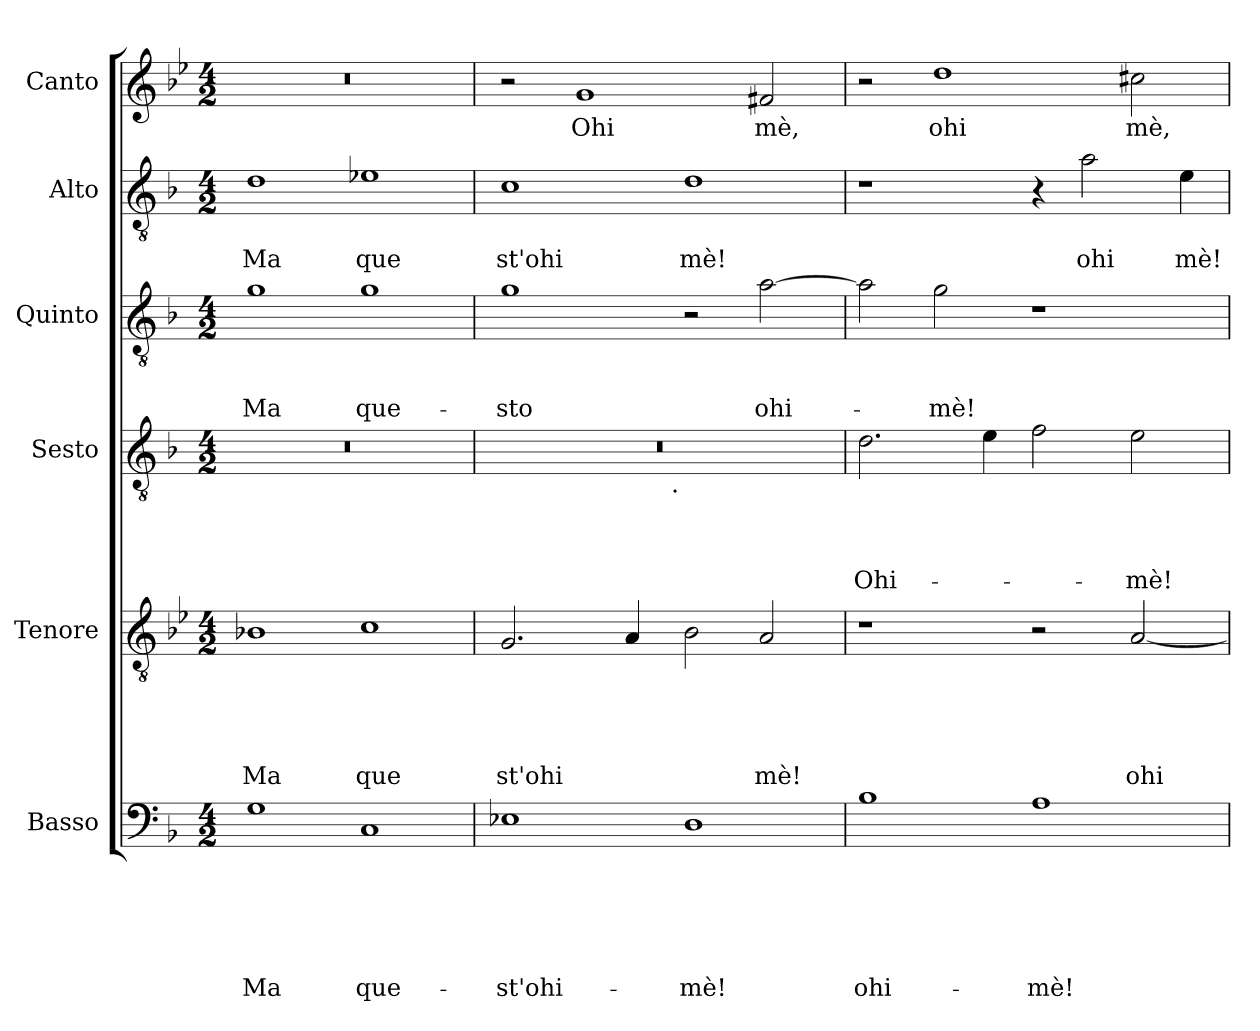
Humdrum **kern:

**kern	**text	**text	**text	**text	**text	**text	**kern	**text	**text	**text	**text	**text	**kern	**text	**text	**text	**text	**kern	**text	**text	**text	**kern	**text	**text	**kern	**text
*part6	*part6	*part6	*part6	*part6	*part6	*part6	*part5	*part5	*part5	*part5	*part5	*part5	*part4	*part4	*part4	*part4	*part4	*part3	*part3	*part3	*part3	*part2	*part2	*part2	*part1	*part1
*staff6	*staff6	*staff6	*staff6	*staff6	*staff6	*staff6	*staff5	*staff5	*staff5	*staff5	*staff5	*staff5	*staff4	*staff4	*staff4	*staff4	*staff4	*staff3	*staff3	*staff3	*staff3	*staff2	*staff2	*staff2	*staff1	*staff1
*I"Basso	*	*	*	*	*	*	*I"Tenore	*	*	*	*	*	*I"Sesto	*	*	*	*	*I"Quinto	*	*	*	*I"Alto	*	*	*I"Canto	*
*clefF4	*	*	*	*	*	*	*clefGv2	*	*	*	*	*	*clefGv2	*	*	*	*	*clefGv2	*	*	*	*clefGv2	*	*	*clefG2	*
*ITrd-3c-5	*	*	*	*	*	*	*	*	*	*	*	*	*ITrd-3c-5	*	*	*	*	*ITrd-3c-5	*	*	*	*ITrd-3c-5	*	*	*	*
*k[b-e-]	*	*	*	*	*	*	*k[b-e-]	*	*	*	*	*	*k[b-e-]	*	*	*	*	*k[b-e-]	*	*	*	*k[b-e-]	*	*	*k[b-e-]	*
*B-:	*	*	*	*	*	*	*B-:	*	*	*	*	*	*B-:	*	*	*	*	*B-:	*	*	*	*B-:	*	*	*B-:	*
*M4/2	*	*	*	*	*	*	*M4/2	*	*	*	*	*	*M4/2	*	*	*	*	*M4/2	*	*	*	*M4/2	*	*	*M4/2	*
=1	=1	=1	=1	=1	=1	=1	=1	=1	=1	=1	=1	=1	=1	=1	=1	=1	=1	=1	=1	=1	=1	=1	=1	=1	=1	=1
!	!	!	!	!	!	!LO:LY:b	!	!	!	!	!	!LO:LY:b	!	!	!	!	!	!	!	!	!LO:LY:b	!	!	!LO:LY:b	!	!
1c	.	.	.	.	.	Ma	1B-X	.	.	.	.	Ma	0r	.	.	.	.	1cc	.	.	Ma	1g	.	Ma	0r	.
!	!	!	!	!	!	!LO:LY:b	!	!	!	!	!	!LO:LY:b	!	!	!	!	!	!	!	!	!LO:LY:b	!	!	!LO:LY:b	!	!
1F	.	.	.	.	.	que-	1c	.	.	.	.	que	.	.	.	.	.	1cc	.	.	que-	1a-X	.	que	.	.
=2	=2	=2	=2	=2	=2	=2	=2	=2	=2	=2	=2	=2	=2	=2	=2	=2	=2	=2	=2	=2	=2	=2	=2	=2	=2	=2
!	!	!	!	!	!	!LO:LY:b	!	!	!	!	!	!LO:LY:b	!	!	!	!	!	!	!	!	!LO:LY:b	!	!	!LO:LY:b	!	!
*	*	*	*	*	*	*	*	*	*	*	*	*	*^	*	*	*	*	*	*	*	*	*	*	*	*	*
1A-X	.	.	.	.	.	-st'ohi-	2.G/	.	.	.	.	st'ohi	0r	2ryy	.	.	.	.	1cc	.	.	-sto	1f	.	st'ohi	2r	.
!	!	!	!	!	!	!	!	!	!	!	!	!	!	!	!	!	!	!	!	!	!	!	!	!	!	!	!LO:LY:b
.	.	.	.	.	.	.	.	.	.	.	.	.	.	4...ryy	.	.	.	.	.	.	.	.	.	.	.	1g	Ohi
.	.	.	.	.	.	.	4A/	.	.	.	.	.	.	.	.	.	.	.	.	.	.	.	.	.	.	.	.
!	!	!	!	!	!	!	!	!	!	!	!	!	!	!LO:TX:b:t=.	!	!	!	!	!	!	!	!	!	!	!	!	!
.	.	.	.	.	.	.	.	.	.	.	.	.	.	1ryy	.	.	.	.	.	.	.	.	.	.	.	.	.
!	!	!	!	!	!	!LO:LY:b	!	!	!	!	!	!	!	!	!	!	!	!	!	!	!	!	!	!	!LO:LY:b	!	!
1G	.	.	.	.	.	-mè!	2B-\	.	.	.	.	.	.	.	.	.	.	.	2r	.	.	.	1g	.	mè!	.	.
!	!	!	!	!	!	!	!	!	!	!	!	!LO:LY:b	!	!	!	!	!	!	!	!	!	!LO:LY:b	!	!	!	!	!LO:LY:b
.	.	.	.	.	.	.	2A/	.	.	.	.	mè!	.	.	.	.	.	.	[>2dd\	.	.	ohi-	.	.	.	2f#X/	mè,
.	.	.	.	.	.	.	.	.	.	.	.	.	.	32ryy	.	.	.	.	.	.	.	.	.	.	.	.	.
=3	=3	=3	=3	=3	=3	=3	=3	=3	=3	=3	=3	=3	=3	=3	=3	=3	=3	=3	=3	=3	=3	=3	=3	=3	=3	=3	=3
!	!	!	!	!	!	!LO:LY:b	!	!	!	!	!	!	!	!	!	!	!	!LO:LY:b	!	!	!	!	!	!	!	!	!
*	*	*	*	*	*	*	*	*	*	*	*	*	*v	*v	*	*	*	*	*	*	*	*	*	*	*	*	*
1e-	.	.	.	.	.	ohi-	1r	.	.	.	.	.	2.g\	.	.	.	Ohi-	2dd\]	.	.	.	1r	.	.	2r	.
!	!	!	!	!	!	!	!	!	!	!	!	!	!	!	!	!	!	!	!	!	!LO:LY:b	!	!	!	!	!LO:LY:b
.	.	.	.	.	.	.	.	.	.	.	.	.	.	.	.	.	.	2cc\	.	.	-mè!	.	.	.	1dd	ohi
.	.	.	.	.	.	.	.	.	.	.	.	.	4a\	.	.	.	.	.	.	.	.	.	.	.	.	.
!	!	!	!	!	!	!LO:LY:b	!	!	!	!	!	!	!	!	!	!	!	!	!	!	!	!	!	!	!	!
1d	.	.	.	.	.	-mè!	2r	.	.	.	.	.	2b-\	.	.	.	.	1r	.	.	.	4r	.	.	.	.
!	!	!	!	!	!	!	!	!	!	!	!	!	!	!	!	!	!	!	!	!	!	!	!	!LO:LY:b	!	!
.	.	.	.	.	.	.	.	.	.	.	.	.	.	.	.	.	.	.	.	.	.	2dd\	.	ohi	.	.
!	!	!	!	!	!	!	!	!	!	!	!	!LO:LY:b	!	!	!	!	!LO:LY:b	!	!	!	!	!	!	!	!	!LO:LY:b
.	.	.	.	.	.	.	[<2A/	.	.	.	.	ohi	2a\	.	.	.	-mè!	.	.	.	.	.	.	.	2cc#X\	mè,
!	!	!	!	!	!	!	!	!	!	!	!	!	!	!	!	!	!	!	!	!	!	!	!	!LO:LY:b	!	!
.	.	.	.	.	.	.	.	.	.	.	.	.	.	.	.	.	.	.	.	.	.	4a\	.	mè!	.	.
=	=	=	=	=	=	=	=	=	=	=	=	=	=	=	=	=	=	=	=	=	=	=	=	=	=	=
*-	*-	*-	*-	*-	*-	*-	*-	*-	*-	*-	*-	*-	*-	*-	*-	*-	*-	*-	*-	*-	*-	*-	*-	*-	*-	*-
